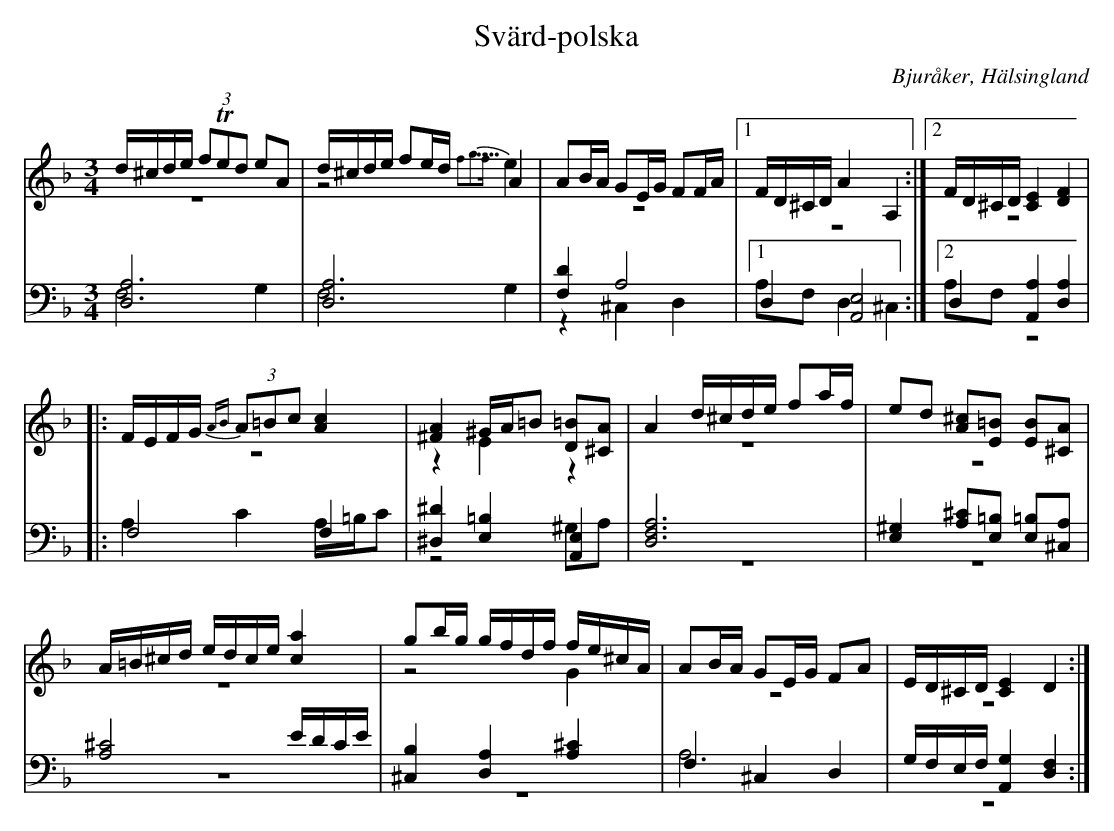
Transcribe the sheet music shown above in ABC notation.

X:1
T: Svärd-polska
O: Bjuråker, Hälsingland
M: 3/4
L: 1/8
K: Dm
V:1
V:2 merge
V:3
V:4 merge
V:1
d/^c/d/e/ (3fTed eA|d/^c/d/e/ fe/d/ A2|AB/A/ GE/G/ FF/A/|1 F/D/^C/D/ A2 A,2:|2 F/D/^C/D/ [C2E2] [D2F2]|
|:F/E/F/G/ (3{AB}A=Bc [A2c2]|[^F2A2] ^G/A/=B [D=B][^CA]|A2 d/^c/d/e/ fa/f/|ed [A^c][E=B] [EB][^CA]|
A/=B/^c/d/ e/d/c/e/ [c2a2]|gb/g/ g/f/d/f/ f/e/^c/A/|AB/A/ GE/G/ FA|E/D/^C/D/ [C2E2] D2:|
V:2
z6|z4 {f5/4g5/4f}e2|z6|1 z6:|2 z6|
|:z6|z2 E2 z2|z6|z6|
z6|z4 G2|z6|z6:|
V:3 clef=bass
[D,6A,6]|[D,6A,6]|[F,2D2] A,4|1 D,2 [A,,4E,4]:|2 D,2 [A,,2A,2] [D,2A,2]|
|:F,4 F,2|[^D,2^D2] [E,2=B,2] [A,,2E,2]|[D,6F,6A,6]|[E,2^G,2] [A,^C][E,=B,] [E,=B,][^C,A,]|
[A,4^C4] E/D/C/E/|[^C,2B,2]  [D,2A,2] [A,2^C2]|F,2 ^C,2 D,2|G,/F,/E,/F,/ [A,,2G,2] [D,2F,2]:|
V:4 clef=bass
F,4 G,2|F,4 G,2|z2 ^C,2 D,2|1 A,F, D,2 ^C,2:|2 A,F,  z4|
|:A,2 C2 A,/=B,/C|z4 ^G,A,|z6|z6|
z6|z6|A,6|z6:|
